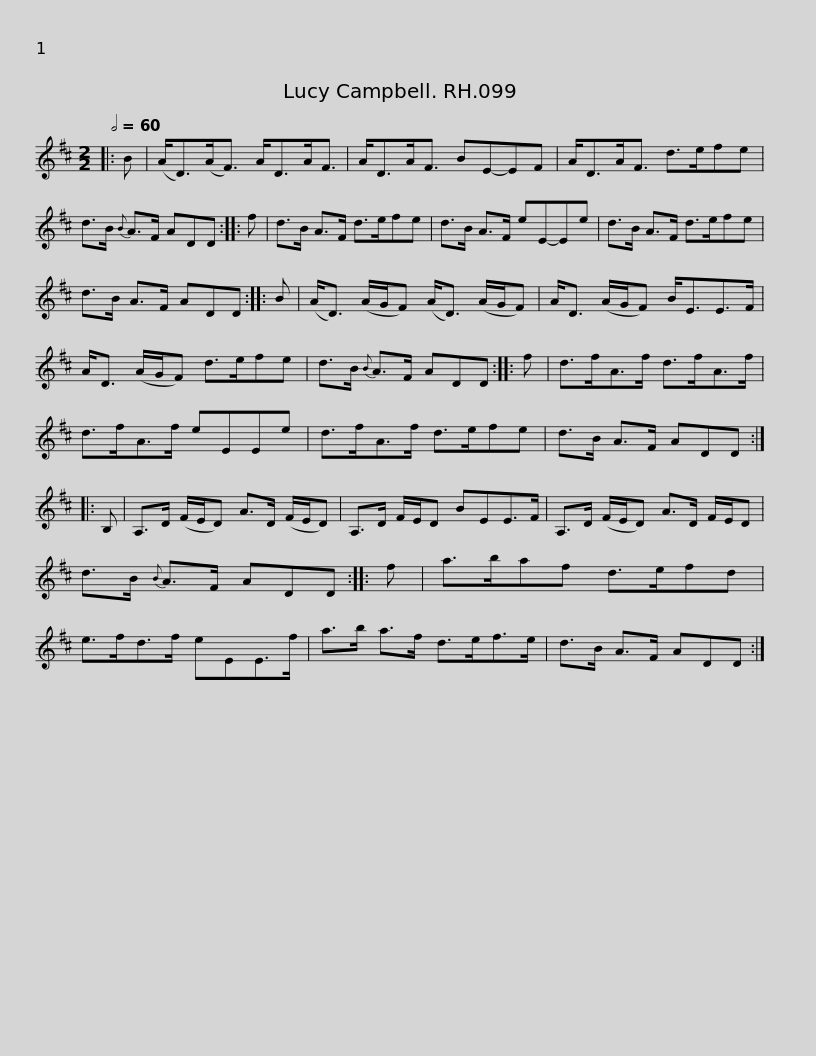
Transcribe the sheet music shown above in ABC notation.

X:1
L:1/8
Q:1/2=60
M:2/2
I:linebreak $
K:D
V:1 treble
V:1
|: B | (A<D)(A<F) A<DA<F | A<DA<F BE-EF | A<DA<F d>efe | d>B{B} A>F ADD ::$ %5
 f | d>B A>F d>efe | d>B A>F eE-Ee | d>B A>F d>efe | d>B A>F ADD ::$ %10
 B | (A<D) (A/G/F) (A<D) (A/G/F) | A<D (A/G/F) B<EE>F | A<D (A/G/F) d>efe | d>B{B} A>F ADD ::$ %15
 f | d>fA>f d>fA>f | d>fA>f eEEe | d>fA>f d>efe | d>B A>F ADD ::$ %20
 B, | A,>D (F/E/D) A>D (F/E/D) | A,>D F/E/D BEE>F | A,>D (F/E/D) A>D F/E/D | d>B{B} A>F ADD ::$ %25
 f | a>baf d>efd | e>fd>f eEE>f | a>b a>f d>ef>e | d>B A>F ADD :| %30
